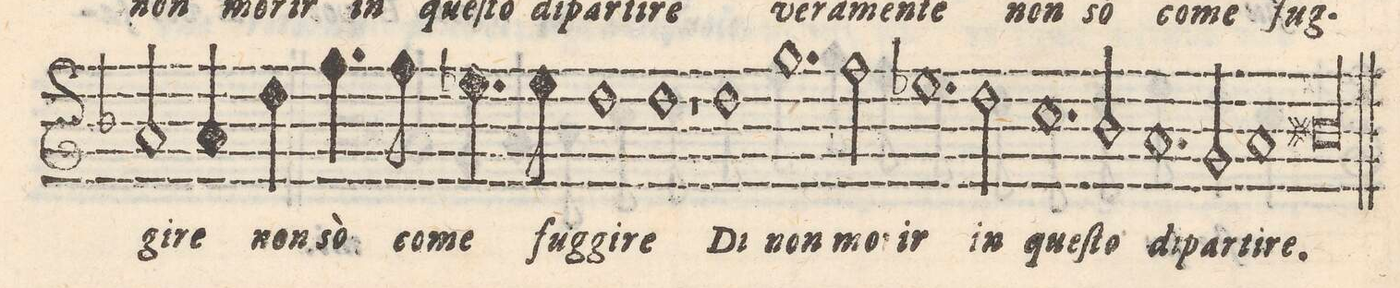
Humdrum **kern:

**kern	**text
*I"QVINTO	*
*clefG2	*
*k[b-]	*
*met(C)	*
*M2/1	*
2a/	-gi-
4a/	-re
4dd\	non
=28-	=28-
4.ff\	sò
8ff\	co-
4.ee-X\	-me
8ee-\	fug-
1dd	-gi-
=29-	=29-
1dd	-re
1r	.
=30-	=30-
1dd	Di
1.gg	non
=31-	=31-
2ff\	mo-
1.ee-X	-rir
=32-	=32-
2dd\	in
1.cc	que-
=33-	=33-
2b-/	-ſto
1.a	di
=34-	=34-
2g/	par-
1a	-ti-
=35-	=35-
00bn/	-re.
==	==
*-	*-
